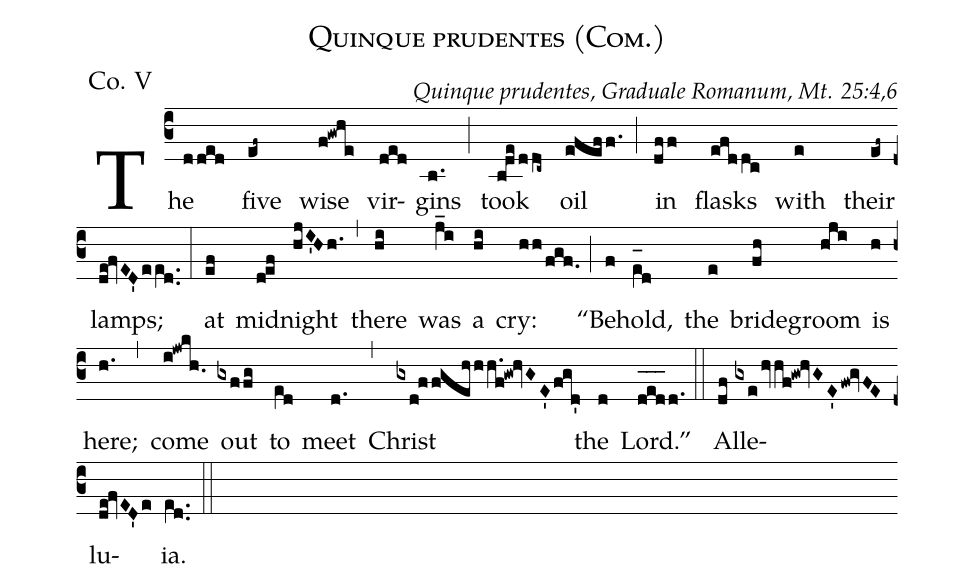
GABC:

name: Quinque prudentes (Com.);
office-part: Communio;
mode: 5;
commentary: Quinque prudentes, Graduale Romanum, Mt. 25:4,6;
annotation: Co. V;
%%
(c3)The(dded) five(ef~) wise(f!gwhe) vir(ded)gins(b.1) (;)
took(bdeddc~) oil(efeff.) (;)
 in(dff) flasks(efddc) with(e) their(ef~) lamps;(de!fvED'ee[ll:1]d..) (:)
at(ef)
mid(def)night(hjI'Hh.) (,)
there(hi) was(j_i) a(hi) cry:(hh/fgf.) (;)
``Be(f)hold,(e_[oh:h][ll:1]d) the(e) bride(fh)groom(hji) is(h) here;(h.) (,) come(i!jwkh.)
out(gxffg) to(e[ll:1]d) meet(d.) (,) Christ(gxd!ffgehhh.f!gw!hvGE'fgd') the(d) Lord.''(d_[oh:h]e_[oh:h]d_[oh:h]d.) (::)
 Al(df)le(gxehvhf!gw!hvGE'fw!gvFE)lu(de!fvED'e)ia.(e[ll:1]d..) (::)
